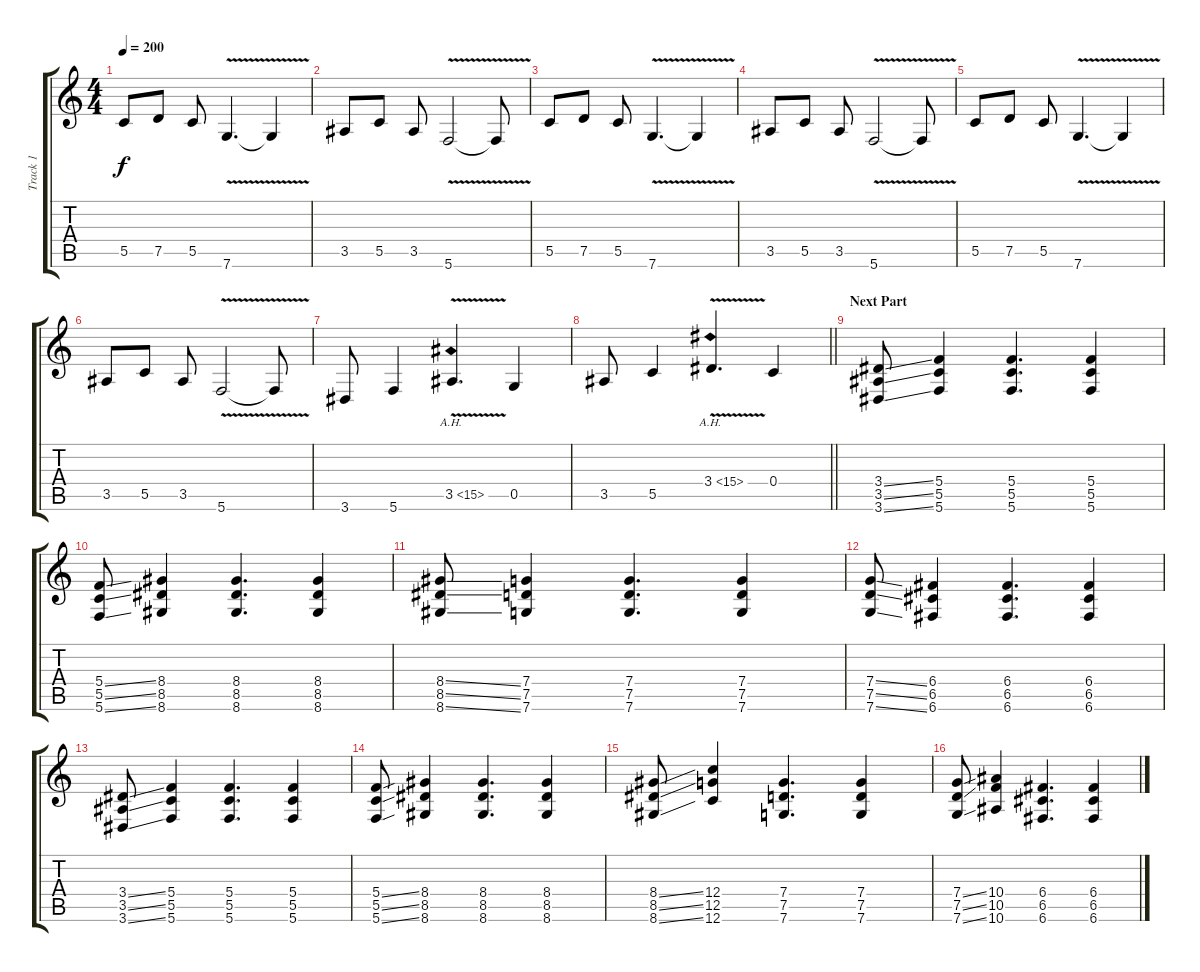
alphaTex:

\track ("Track 1" "Track 1") {instrument distortionguitar}
\staff {score tabs}
\tuning (D4 A3 F3 C3 G2 C2) {hide}
\ts (4 4)
\tempo 200
\clef g2
\ks c
5.5.8{dy f} 7.5.8 5.5.8 7.6{v}.4{d} 7.6{t}.4 |
3.5.8 5.5.8 3.5.8 5.6{v}.2 5.6{t}.8 |
5.5.8 7.5.8 5.5.8 7.6{v}.4{d} 7.6{t}.4 |
3.5.8 5.5.8 3.5.8 5.6{v}.2 5.6{t}.8 |
5.5.8 7.5.8 5.5.8 7.6{v}.4{d} 7.6{t}.4 |
3.5.8 5.5.8 3.5.8 5.6{v}.2 5.6{t}.8 |
3.6.8 5.6.4 3.5{ah 12 v}.4{d} 0.5.4 |
\barLineRight lightlight
3.5.8 5.5.4 3.4{ah 12 v}.4{d} 0.4.4 |
\section ("" "Next Part")
(3.4{ss} 3.5{ss} 3.6{ss}).8 (5.4 5.5 5.6).4 (5.4 5.5 5.6).4{d} (5.4 5.5 5.6).4 |
(5.4{ss} 5.5{ss} 5.6{ss}).8 (8.4 8.5 8.6).4 (8.4 8.5 8.6).4{d} (8.4 8.5 8.6).4 |
(8.4{ss} 8.5{ss} 8.6{ss}).8 (7.4 7.5 7.6).4 (7.4 7.5 7.6).4{d} (7.4 7.5 7.6).4 |
(7.4{ss} 7.5{ss} 7.6{ss}).8 (6.4 6.5 6.6).4 (6.4 6.5 6.6).4{d} (6.4 6.5 6.6).4 |
(3.4{ss} 3.5{ss} 3.6{ss}).8 (5.4 5.5 5.6).4 (5.4 5.5 5.6).4{d} (5.4 5.5 5.6).4 |
(5.4{ss} 5.5{ss} 5.6{ss}).8 (8.4 8.5 8.6).4 (8.4 8.5 8.6).4{d} (8.4 8.5 8.6).4 |
(8.4{ss} 8.5{ss} 8.6{ss}).8 (12.4 12.5 12.6).4 (7.4 7.5 7.6).4{d} (7.4 7.5 7.6).4 |
(7.4{ss} 7.5{ss} 7.6{ss}).8 (10.4 10.5 10.6).4 (6.4 6.5 6.6).4{d} (6.4 6.5 6.6).4
